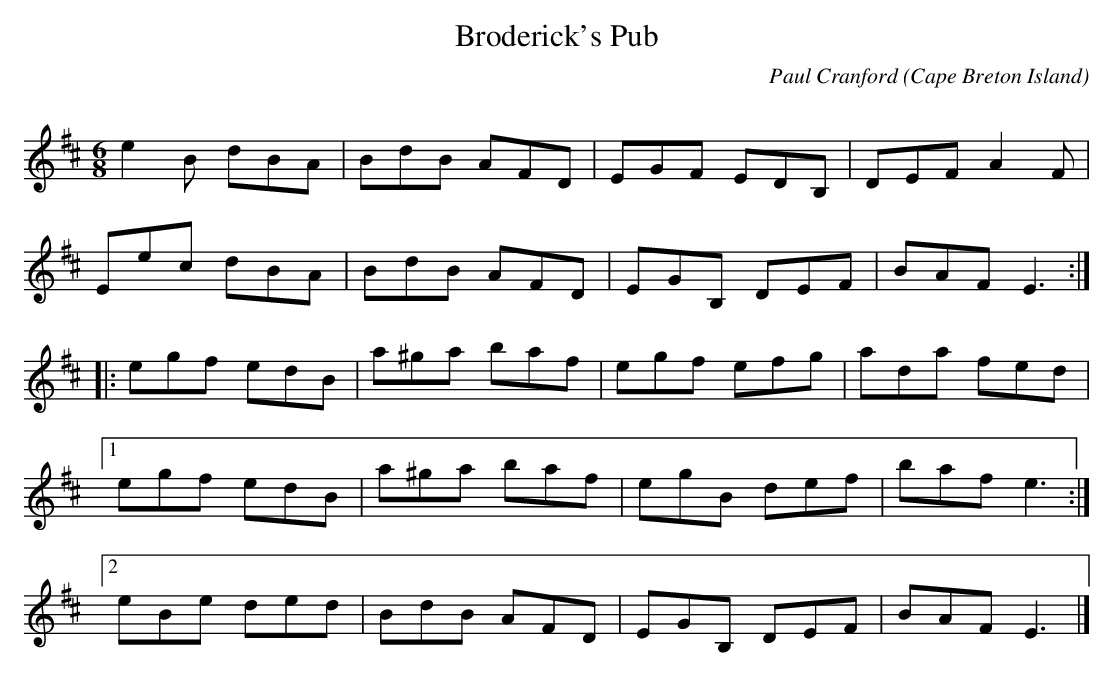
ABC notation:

X:1
T:Broderick's Pub
C:Paul Cranford
O:Cape Breton Island
Q:300
L:1/8
M:6/8
K:Edor
e2 B dBA|BdB AFD|EGF EDB,|DEF A2 F|
Eec dBA|BdB AFD|EGB, DEF|BAF E3:|
|:egf edB|a^ga baf|egf efg|ada fed|
[1egf edB|a^ga baf|egB def|baf e3:|
[2eBe ded|BdB AFD|EGB, DEF|BAF E3|]
